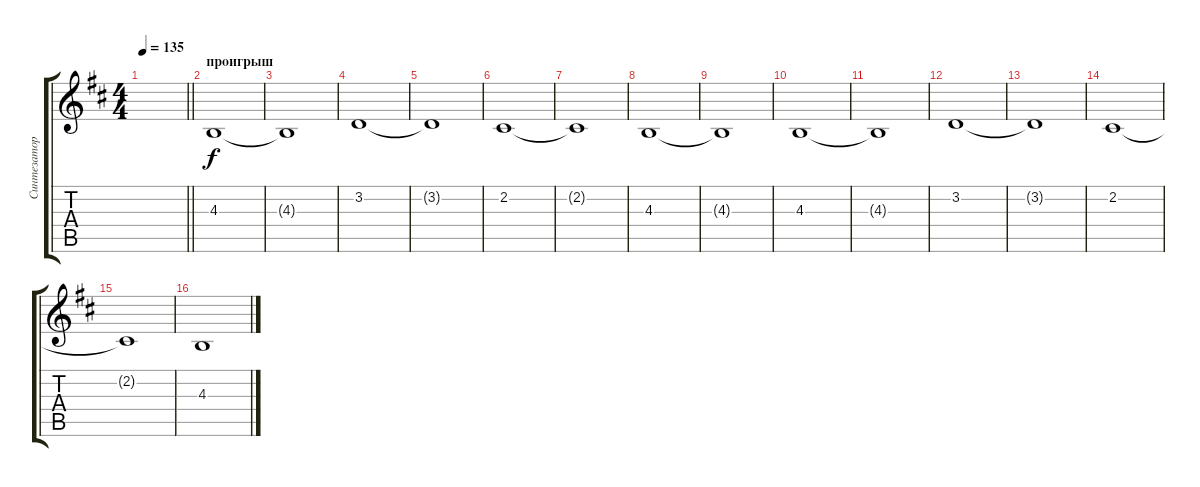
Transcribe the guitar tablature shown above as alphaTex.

\track ("Синтезатор" "Синтезатор") {solo instrument panflute}
\staff {score tabs}
\tuning (E4 B3 G3 D3 A2 E2) {hide}
\ts (4 4)
\tempo 135
\clef g2
\barLineRight lightlight
\ks bminor
|
\section ("" "проигрыш")
4.3.1{volume 16 balance 12 instrument panflute} |
4.3{t}.1 |
3.2.1 |
3.2{t}.1 |
2.2.1 |
2.2{t}.1 |
4.3.1 |
4.3{t}.1 |
4.3.1 |
4.3{t}.1 |
3.2.1 |
3.2{t}.1 |
2.2.1 |
2.2{t}.1 |
4.3.1
